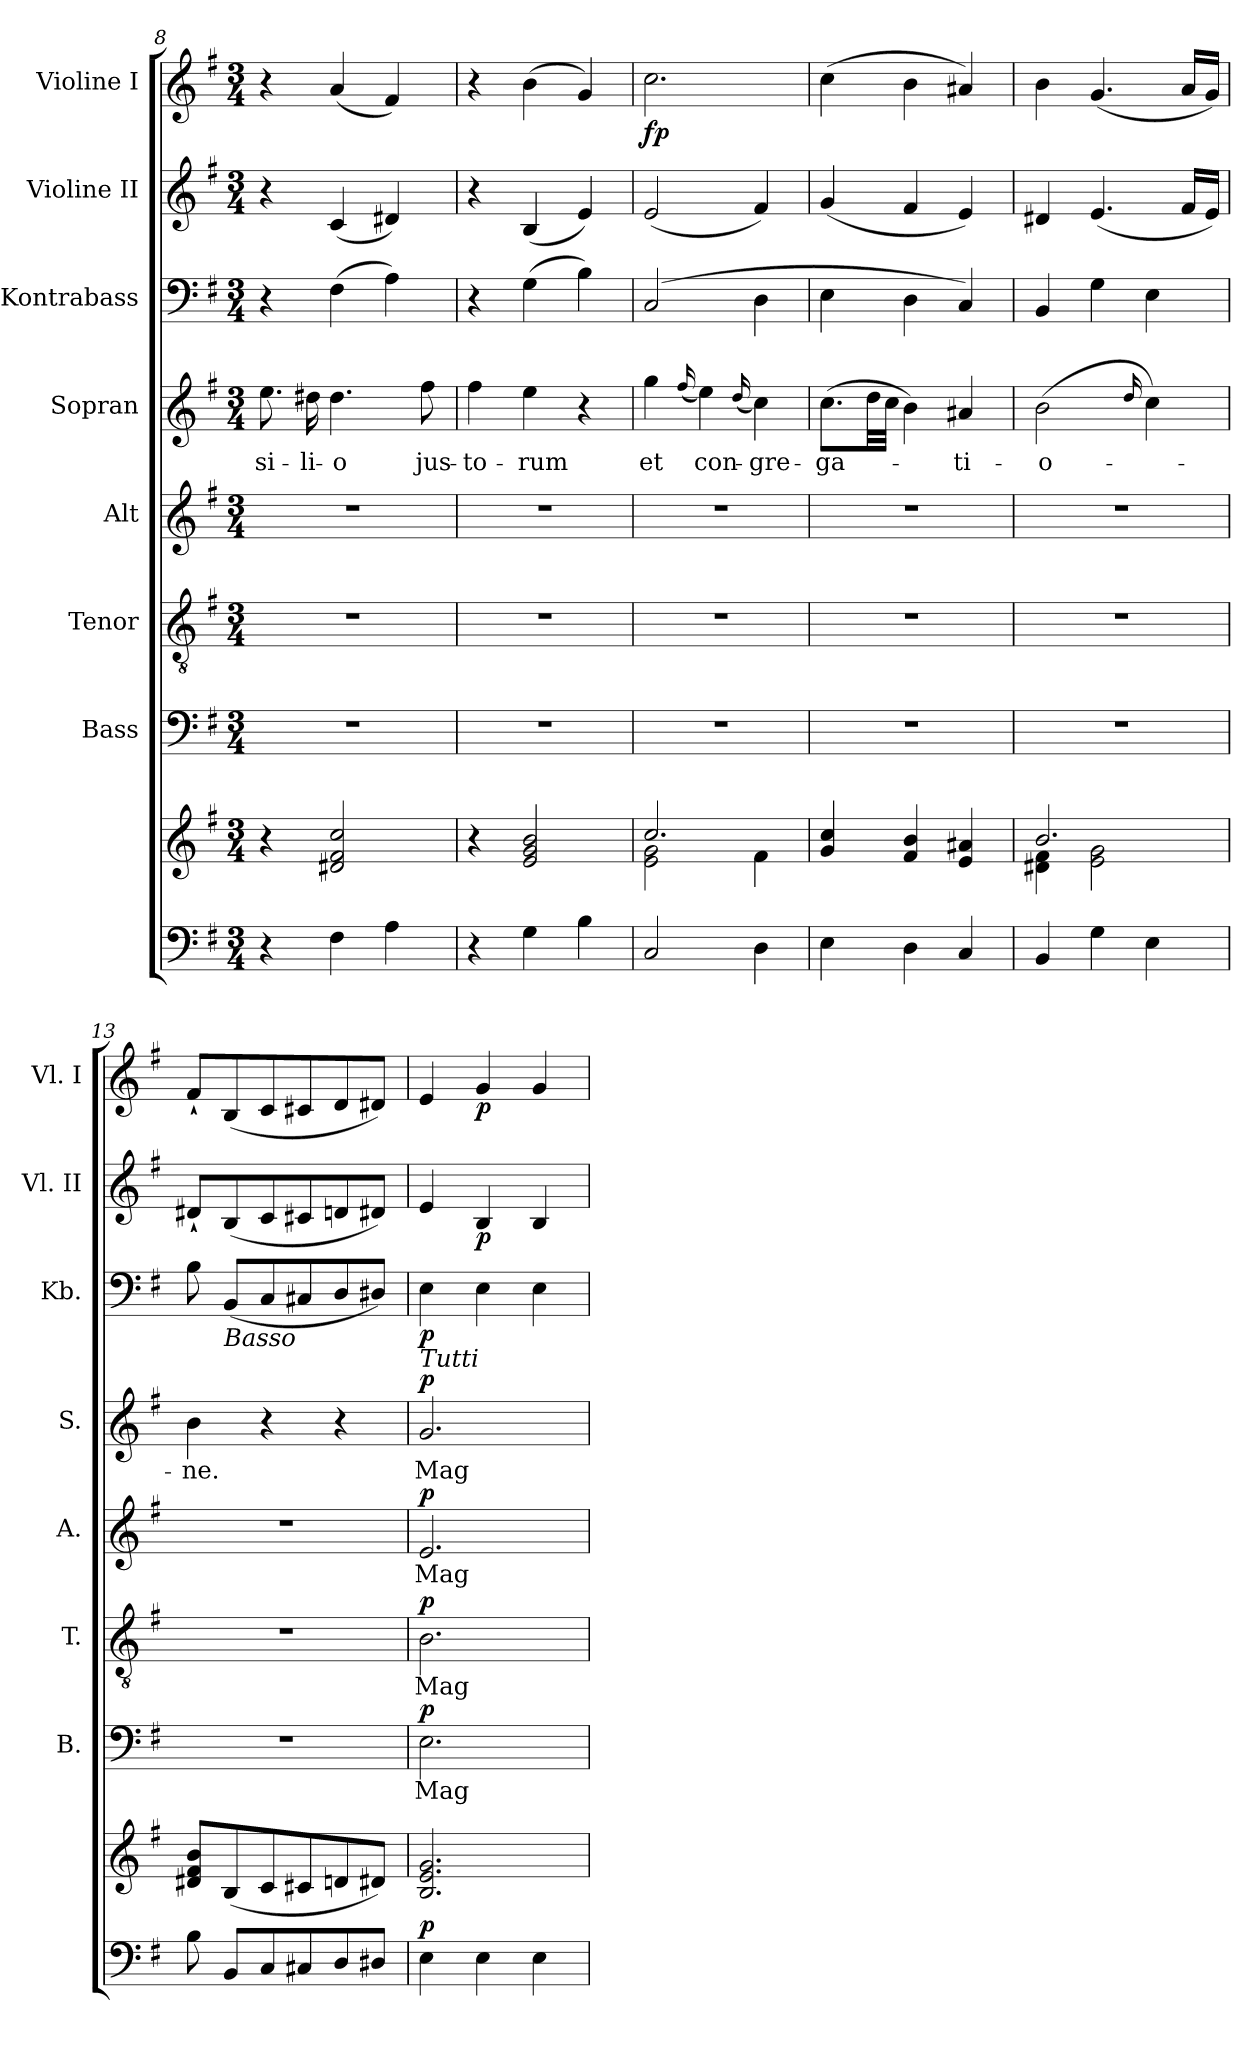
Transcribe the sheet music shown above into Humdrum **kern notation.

**kern	**kern	**dynam	**kern	**text	**dynam	**kern	**text	**dynam	**kern	**text	**dynam	**kern	**text	**dynam	**kern	**dynam	**kern	**dynam	**kern	**dynam
*part8	*part8	*part8	*part7	*part7	*part7	*part6	*part6	*part6	*part5	*part5	*part5	*part4	*part4	*part4	*part3	*part3	*part2	*part2	*part1	*part1
*staff9	*staff8	*staff8/9	*staff7	*staff7	*staff7	*staff6	*staff6	*staff6	*staff5	*staff5	*staff5	*staff4	*staff4	*staff4	*staff3	*staff3	*staff2	*staff2	*staff1	*staff1
*	*	*	*I"Bass	*	*	*I"Tenor	*	*	*I"Alt	*	*	*I"Sopran	*	*	*I"Kontrabass	*	*I"Violine II	*	*I"Violine I	*
*	*	*	*I'B.	*	*	*I'T.	*	*	*I'A.	*	*	*I'S.	*	*	*I'Kb.	*	*I'Vl. II	*	*I'Vl. I	*
!!LO:PB:g=z
*clefF4	*clefG2	*	*clefF4	*	*	*clefGv2	*	*	*clefG2	*	*	*clefG2	*	*	*clefF4	*	*clefG2	*	*clefG2	*
*	*	*	*	*	*	*	*	*	*	*	*	*	*	*	*ITrd7c12	*	*	*	*	*
*k[f#]	*k[f#]	*	*k[f#]	*	*	*k[f#]	*	*	*k[f#]	*	*	*k[f#]	*	*	*k[f#]	*	*k[f#]	*	*k[f#]	*
*G:	*G:	*	*G:	*	*	*G:	*	*	*G:	*	*	*G:	*	*	*G:	*	*G:	*	*G:	*
*M3/4	*M3/4	*	*M3/4	*	*	*M3/4	*	*	*M3/4	*	*	*M3/4	*	*	*M3/4	*	*M3/4	*	*M3/4	*
=8	=8	=8	=8	=8	=8	=8	=8	=8	=8	=8	=8	=8	=8	=8	=8	=8	=8	=8	=8	=8
!	!	!	!	!	!	!	!	!	!	!	!	!	!LO:LY:b	!	!	!	!	!	!	!
4r	4r	.	2.r	.	.	2.r	.	.	2.r	.	.	8.ee\	-si-	.	4r	.	4r	.	4r	.
!	!	!	!	!	!	!	!	!	!	!	!	!	!LO:LY:b	!	!	!	!	!	!	!
.	.	.	.	.	.	.	.	.	.	.	.	16dd#X\	-li-	.	.	.	.	.	.	.
!	!	!	!	!	!	!	!	!	!	!	!	!	!LO:LY:b	!	!	!	!	!	!	!
4F#\	2d#X/ 2f#/ 2cc/	.	.	.	.	.	.	.	.	.	.	4.dd#\	-o	.	(>4FF#\	.	(<4c/	.	(<4a/	.
4A\	.	.	.	.	.	.	.	.	.	.	.	.	.	.	4AA\)	.	4d#X/)	.	4f#/)	.
!	!	!	!	!	!	!	!	!	!	!	!	!	!LO:LY:b	!	!	!	!	!	!	!
.	.	.	.	.	.	.	.	.	.	.	.	8ff#\	jus-	.	.	.	.	.	.	.
=9	=9	=9	=9	=9	=9	=9	=9	=9	=9	=9	=9	=9	=9	=9	=9	=9	=9	=9	=9	=9
!	!	!	!	!	!	!	!	!	!	!	!	!	!LO:LY:b	!	!	!	!	!	!	!
4r	4r	.	2.r	.	.	2.r	.	.	2.r	.	.	4ff#\	-to-	.	4r	.	4r	.	4r	.
!	!	!	!	!	!	!	!	!	!	!	!	!	!LO:LY:b	!	!	!	!	!	!	!
4G\	2e/ 2g/ 2b/	.	.	.	.	.	.	.	.	.	.	4ee\	-rum	.	(>4GG\	.	(<4B/	.	(>4b\	.
4B\	.	.	.	.	.	.	.	.	.	.	.	4r	.	.	4BB\)	.	4e/)	.	4g/)	.
=10	=10	=10	=10	=10	=10	=10	=10	=10	=10	=10	=10	=10	=10	=10	=10	=10	=10	=10	=10	=10
*	*^	*	*	*	*	*	*	*	*	*	*	*	*	*	*	*	*	*	*	*
!	!	!	!	!	!	!	!	!	!	!	!	!	!	!LO:LY:b	!	!	!	!	!	!	!LO:DY:b
2C/	2.cc/	2e\ 2g\	.	2.r	.	.	2.r	.	.	2.r	.	.	4gg\	et	.	(2CC/	.	(<2e/	.	2.cc\	fp
.	.	.	.	.	.	.	.	.	.	.	.	.	(<16qqff#/	.	.	.	.	.	.	.	.
!	!	!	!	!	!	!	!	!	!	!	!	!	!	!LO:LY:b	!	!	!	!	!	!	!
.	.	.	.	.	.	.	.	.	.	.	.	.	4ee\)	con-	.	.	.	.	.	.	.
.	.	.	.	.	.	.	.	.	.	.	.	.	(<16qqdd/	.	.	.	.	.	.	.	.
!	!	!	!	!	!	!	!	!	!	!	!	!	!	!LO:LY:b	!	!	!	!	!	!	!
4D\	.	4f#\	.	.	.	.	.	.	.	.	.	.	4cc\)	-gre-	.	4DD\	.	4f#/)	.	.	.
=11	=11	=11	=11	=11	=11	=11	=11	=11	=11	=11	=11	=11	=11	=11	=11	=11	=11	=11	=11	=11	=11
!	!	!	!	!	!	!	!	!	!	!	!	!	!	!LO:LY:b	!	!	!	!	!	!	!
*	*v	*v	*	*	*	*	*	*	*	*	*	*	*	*	*	*	*	*	*	*	*
4E\	4g/ 4cc/	.	2.r	.	.	2.r	.	.	2.r	.	.	(>8.cc\L	-ga-	.	4EE\	.	(<4g/	.	(>4cc\	.
.	.	.	.	.	.	.	.	.	.	.	.	32dd\LL	.	.	.	.	.	.	.	.
.	.	.	.	.	.	.	.	.	.	.	.	32cc\JJJ	.	.	.	.	.	.	.	.
4D\	4f#/ 4b/	.	.	.	.	.	.	.	.	.	.	4b\)	.	.	4DD\	.	4f#/	.	4b\	.
!	!	!	!	!	!	!	!	!	!	!	!	!	!LO:LY:b	!	!	!	!	!	!	!
4C/	4e/ 4a#X/	.	.	.	.	.	.	.	.	.	.	4a#X/	-ti-	.	4CC/)	.	4e/)	.	4a#X/)	.
=12	=12	=12	=12	=12	=12	=12	=12	=12	=12	=12	=12	=12	=12	=12	=12	=12	=12	=12	=12	=12
*	*^	*	*	*	*	*	*	*	*	*	*	*	*	*	*	*	*	*	*	*
!	!	!	!	!	!	!	!	!	!	!	!	!	!	!LO:LY:b	!	!	!	!	!	!	!
4BB/	2.b/	4d#X\ 4f#\	.	2.r	.	.	2.r	.	.	2.r	.	.	(>2b\	-o-	.	4BBB/	.	4d#X/	.	4b\	.
4G\	.	2e\ 2g\	.	.	.	.	.	.	.	.	.	.	.	.	.	4GG\	.	(<4.e/	.	(<4.g/	.
.	.	.	.	.	.	.	.	.	.	.	.	.	16qqdd/	.	.	.	.	.	.	.	.
4E\	.	.	.	.	.	.	.	.	.	.	.	.	4cc\)	.	.	4EE\	.	.	.	.	.
.	.	.	.	.	.	.	.	.	.	.	.	.	.	.	.	.	.	16f#/LL	.	16a/LL	.
.	.	.	.	.	.	.	.	.	.	.	.	.	.	.	.	.	.	16e/JJ)	.	16g/JJ)	.
*	*v	*v	*	*	*	*	*	*	*	*	*	*	*	*	*	*	*	*	*	*	*
=13	=13	=13	=13	=13	=13	=13	=13	=13	=13	=13	=13	=13	=13	=13	=13	=13	=13	=13	=13	=13
!	!	!	!	!	!	!	!	!	!	!	!	!	!LO:LY:b	!	!	!	!	!	!	!
8B\	8d#X/ 8f#/ 8b/L	.	2.r	.	.	2.r	.	.	2.r	.	.	4b\	-ne.	.	8BB\	.	8d#X`</L	.	8f#`</L	.
!	!	!	!	!	!	!	!	!	!	!	!	!	!	!	!LO:TX:b:i:t=Basso	!	!	!	!	!
8BB/L	(<8B/	.	.	.	.	.	.	.	.	.	.	.	.	.	(<8BBB/L	.	(<8B/	.	(<8B/	.
8C/	8c/	.	.	.	.	.	.	.	.	.	.	4r	.	.	8CC/	.	8c/	.	8c/	.
8C#X/	8c#X/	.	.	.	.	.	.	.	.	.	.	.	.	.	8CC#X/	.	8c#X/	.	8c#X/	.
8D/	8dn/	.	.	.	.	.	.	.	.	.	.	4r	.	.	8DD/	.	8dn/	.	8d/	.
8D#X/J	8d#X/J)	.	.	.	.	.	.	.	.	.	.	.	.	.	8DD#X/J)	.	8d#X/J)	.	8d#X/J)	.
=14	=14	=14	=14	=14	=14	=14	=14	=14	=14	=14	=14	=14	=14	=14	=14	=14	=14	=14	=14	=14
!	!	!	!	!	!	!	!	!	!	!	!	!LO:TX:a:i:t=Tutti	!	!	!	!	!	!	!	!
!	!	!LO:DY:a=2	!	!LO:LY:b	!LO:DY:a	!	!LO:LY:b	!LO:DY:a	!	!LO:LY:b	!LO:DY:a	!	!LO:LY:b	!LO:DY:a	!	!LO:DY:b	!	!	!	!
4E\	2.B/ 2.e/ 2.g/	p	2.E\	Mag-	p	2.B\	Mag-	p	2.e/	Mag-	p	2.g/	Mag-	p	4EE\	p	4e/	.	4e/	.
!	!	!	!	!	!	!	!	!	!	!	!	!	!	!	!	!	!	!LO:DY:b	!	!LO:DY:b
4E\	.	.	.	.	.	.	.	.	.	.	.	.	.	.	4EE\	.	4B/	p	4g/	p
4E\	.	.	.	.	.	.	.	.	.	.	.	.	.	.	4EE\	.	4B/	.	4g/	.
=	=	=	=	=	=	=	=	=	=	=	=	=	=	=	=	=	=	=	=	=
*-	*-	*-	*-	*-	*-	*-	*-	*-	*-	*-	*-	*-	*-	*-	*-	*-	*-	*-	*-	*-
